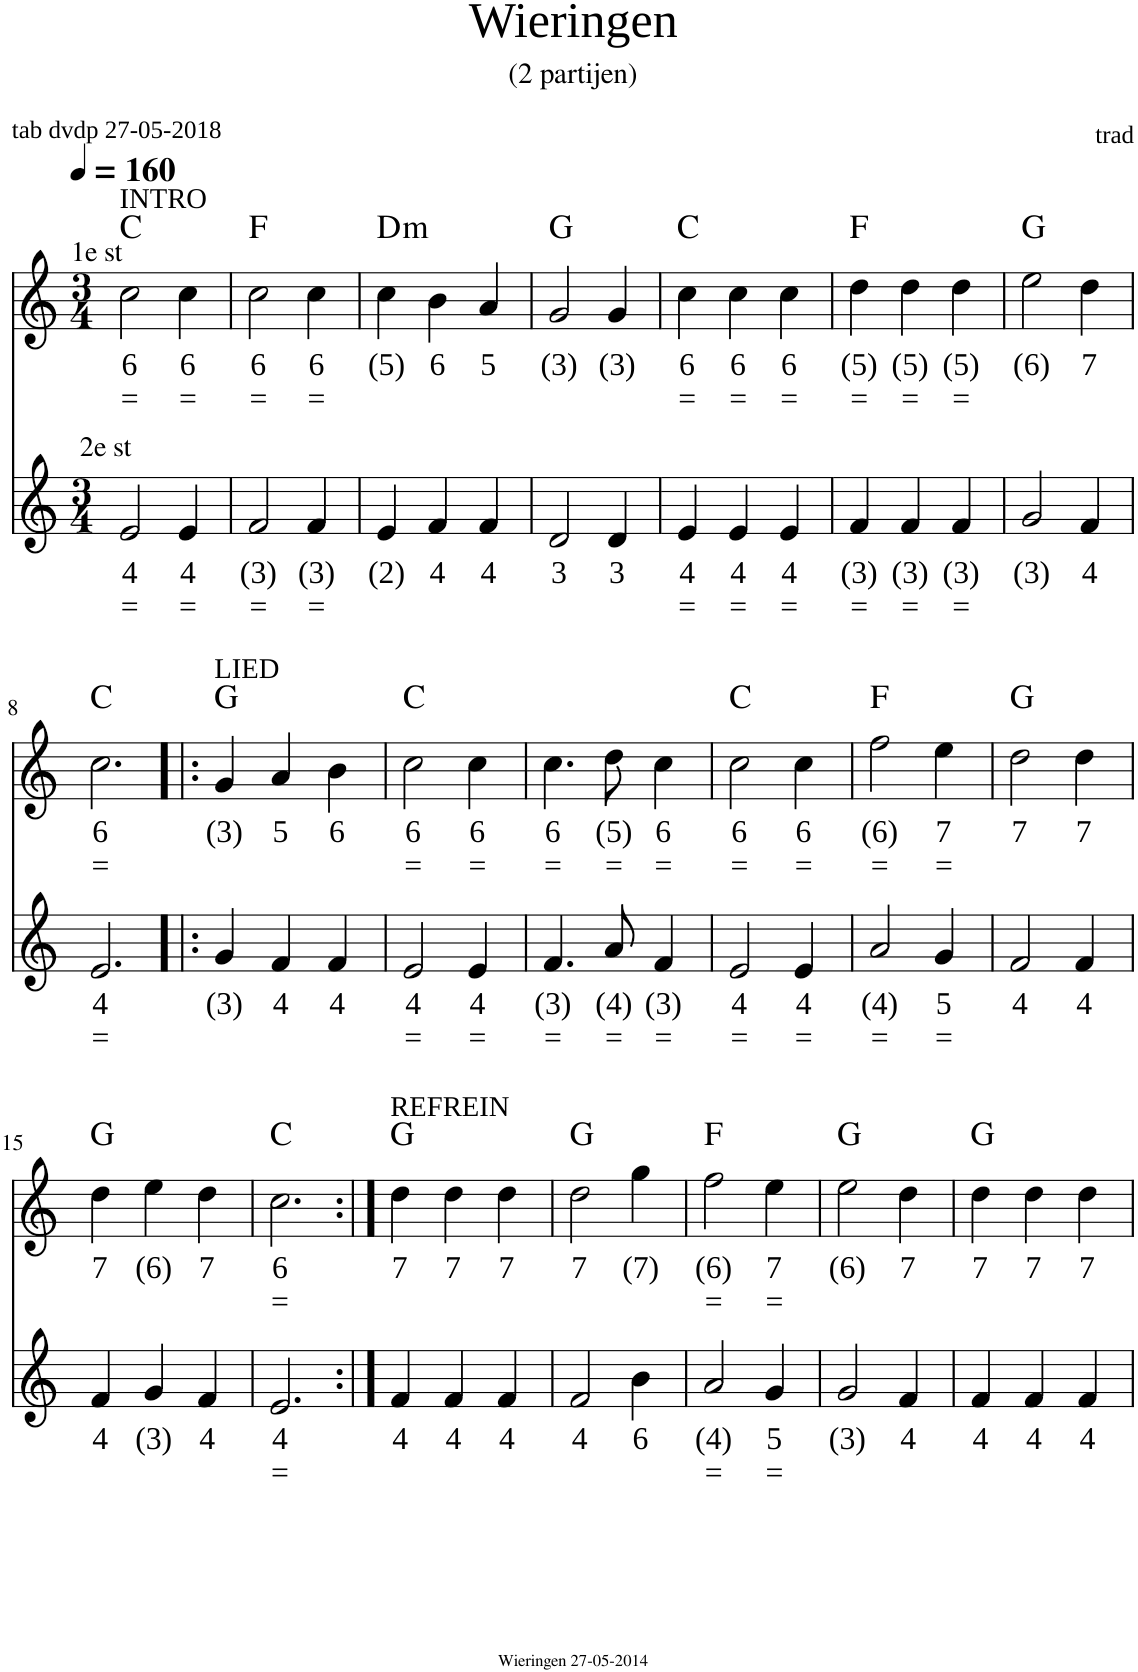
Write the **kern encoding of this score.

**kern	**text	**text	**kern	**text	**text	**harte
*part2	*part2	*part2	*part1	*part1	*part1	*part1
*staff2	*staff2	*staff2	*staff1	*staff1	*staff1	*
*I"Voice	*	*	*I"Voice	*	*	*
*clefG2	*	*	*clefG2	*	*	*
*k[]	*	*	*k[]	*	*	*
*M3/4	*	*	*M3/4	*	*	*
*MM160	*	*	*MM160	*	*	*
=1	=1	=1	=1	=1	=1	=1
!	!	!	!LO:TX:a:t=INTRO	!	!	!
!	!	!	!LO:TX:a:t=1e st	!	!	!
!LO:TX:a:t=2e st	!	!	!	!	!	!
!	!LO:LY:b	!LO:LY:b	!	!LO:LY:b	!LO:LY:b	!
2e/	4	=	2cc\	6	=	C:maj
!	!LO:LY:b	!LO:LY:b	!	!LO:LY:b	!LO:LY:b	!
4e/	4	=	4cc\	6	=	.
=2	=2	=2	=2	=2	=2	=2
!	!LO:LY:b	!LO:LY:b	!	!LO:LY:b	!LO:LY:b	!
2f/	(3)	=	2cc\	6	=	F:maj
!	!LO:LY:b	!LO:LY:b	!	!LO:LY:b	!LO:LY:b	!
4f/	(3)	=	4cc\	6	=	.
=3	=3	=3	=3	=3	=3	=3
!	!LO:LY:b	!	!	!LO:LY:b	!	!LO:H:kt=m
4e/	(2)	.	4cc\	(5)	.	D:min
!	!LO:LY:b	!	!	!LO:LY:b	!	!
4f/	4	.	4b\	6	.	.
!	!LO:LY:b	!	!	!LO:LY:b	!	!
4f/	4	.	4a/	5	.	.
=4	=4	=4	=4	=4	=4	=4
!	!LO:LY:b	!	!	!LO:LY:b	!	!
2d/	3	.	2g/	(3)	.	G:maj
!	!LO:LY:b	!	!	!LO:LY:b	!	!
4d/	3	.	4g/	(3)	.	.
=5	=5	=5	=5	=5	=5	=5
!	!LO:LY:b	!LO:LY:b	!	!LO:LY:b	!LO:LY:b	!
4e/	4	=	4cc\	6	=	C:maj
!	!LO:LY:b	!LO:LY:b	!	!LO:LY:b	!LO:LY:b	!
4e/	4	=	4cc\	6	=	.
!	!LO:LY:b	!LO:LY:b	!	!LO:LY:b	!LO:LY:b	!
4e/	4	=	4cc\	6	=	.
=6	=6	=6	=6	=6	=6	=6
!	!LO:LY:b	!LO:LY:b	!	!LO:LY:b	!LO:LY:b	!
4f/	(3)	=	4dd\	(5)	=	F:maj
!	!LO:LY:b	!LO:LY:b	!	!LO:LY:b	!LO:LY:b	!
4f/	(3)	=	4dd\	(5)	=	.
!	!LO:LY:b	!LO:LY:b	!	!LO:LY:b	!LO:LY:b	!
4f/	(3)	=	4dd\	(5)	=	.
=7	=7	=7	=7	=7	=7	=7
!	!LO:LY:b	!	!	!LO:LY:b	!	!
2g/	(3)	.	2ee\	(6)	.	G:maj
!	!LO:LY:b	!	!	!LO:LY:b	!	!
4f/	4	.	4dd\	7	.	.
!!LO:LB:g=z
=8	=8	=8	=8	=8	=8	=8
!	!LO:LY:b	!LO:LY:b	!	!LO:LY:b	!LO:LY:b	!
2.e/	4	=	2.cc\	6	=	C:maj
=9!|:	=9!|:	=9!|:	=9!|:	=9!|:	=9!|:	=9!|:
!	!	!	!LO:TX:a:t=LIED	!	!	!
!	!LO:LY:b	!	!	!LO:LY:b	!	!
4g/	(3)	.	4g/	(3)	.	G:maj
!	!LO:LY:b	!	!	!LO:LY:b	!	!
4f/	4	.	4a/	5	.	.
!	!LO:LY:b	!	!	!LO:LY:b	!	!
4f/	4	.	4b\	6	.	.
=10	=10	=10	=10	=10	=10	=10
!	!LO:LY:b	!LO:LY:b	!	!LO:LY:b	!LO:LY:b	!
2e/	4	=	2cc\	6	=	C:maj
!	!LO:LY:b	!LO:LY:b	!	!LO:LY:b	!LO:LY:b	!
4e/	4	=	4cc\	6	=	.
=11	=11	=11	=11	=11	=11	=11
!	!LO:LY:b	!LO:LY:b	!	!LO:LY:b	!LO:LY:b	!
4.f/	(3)	=	4.cc\	6	=	.
!	!LO:LY:b	!LO:LY:b	!	!LO:LY:b	!LO:LY:b	!
8a/	(4)	=	8dd\	(5)	=	.
!	!LO:LY:b	!LO:LY:b	!	!LO:LY:b	!LO:LY:b	!
4f/	(3)	=	4cc\	6	=	.
=12	=12	=12	=12	=12	=12	=12
!	!LO:LY:b	!LO:LY:b	!	!LO:LY:b	!LO:LY:b	!
2e/	4	=	2cc\	6	=	C:maj
!	!LO:LY:b	!LO:LY:b	!	!LO:LY:b	!LO:LY:b	!
4e/	4	=	4cc\	6	=	.
=13	=13	=13	=13	=13	=13	=13
!	!LO:LY:b	!LO:LY:b	!	!LO:LY:b	!LO:LY:b	!
2a/	(4)	=	2ff\	(6)	=	F:maj
!	!LO:LY:b	!LO:LY:b	!	!LO:LY:b	!LO:LY:b	!
4g/	5	=	4ee\	7	=	.
=14	=14	=14	=14	=14	=14	=14
!	!LO:LY:b	!	!	!LO:LY:b	!	!
2f/	4	.	2dd\	7	.	G:maj
!	!LO:LY:b	!	!	!LO:LY:b	!	!
4f/	4	.	4dd\	7	.	.
!!LO:LB:g=z
=15	=15	=15	=15	=15	=15	=15
!	!LO:LY:b	!	!	!LO:LY:b	!	!
4f/	4	.	4dd\	7	.	G:maj
!	!LO:LY:b	!	!	!LO:LY:b	!	!
4g/	(3)	.	4ee\	(6)	.	.
!	!LO:LY:b	!	!	!LO:LY:b	!	!
4f/	4	.	4dd\	7	.	.
=16	=16	=16	=16	=16	=16	=16
!	!LO:LY:b	!LO:LY:b	!	!LO:LY:b	!LO:LY:b	!
2.e/	4	=	2.cc\	6	=	C:maj
=17:|!	=17:|!	=17:|!	=17:|!	=17:|!	=17:|!	=17:|!
!	!	!	!LO:TX:a:t=REFREIN	!	!	!
!	!LO:LY:b	!	!	!LO:LY:b	!	!
4f/	4	.	4dd\	7	.	G:maj
!	!LO:LY:b	!	!	!LO:LY:b	!	!
4f/	4	.	4dd\	7	.	.
!	!LO:LY:b	!	!	!LO:LY:b	!	!
4f/	4	.	4dd\	7	.	.
=18	=18	=18	=18	=18	=18	=18
!	!LO:LY:b	!	!	!LO:LY:b	!	!
2f/	4	.	2dd\	7	.	G:maj
!	!LO:LY:b	!	!	!LO:LY:b	!	!
4b\	6	.	4gg\	(7)	.	.
=19	=19	=19	=19	=19	=19	=19
!	!LO:LY:b	!LO:LY:b	!	!LO:LY:b	!LO:LY:b	!
2a/	(4)	=	2ff\	(6)	=	F:maj
!	!LO:LY:b	!LO:LY:b	!	!LO:LY:b	!LO:LY:b	!
4g/	5	=	4ee\	7	=	.
=20	=20	=20	=20	=20	=20	=20
!	!LO:LY:b	!	!	!LO:LY:b	!	!
2g/	(3)	.	2ee\	(6)	.	G:maj
!	!LO:LY:b	!	!	!LO:LY:b	!	!
4f/	4	.	4dd\	7	.	.
=21	=21	=21	=21	=21	=21	=21
!	!LO:LY:b	!	!	!LO:LY:b	!	!
4f/	4	.	4dd\	7	.	G:maj
!	!LO:LY:b	!	!	!LO:LY:b	!	!
4f/	4	.	4dd\	7	.	.
!	!LO:LY:b	!	!	!LO:LY:b	!	!
4f/	4	.	4dd\	7	.	.
=	=	=	=	=	=	=
*-	*-	*-	*-	*-	*-	*-
